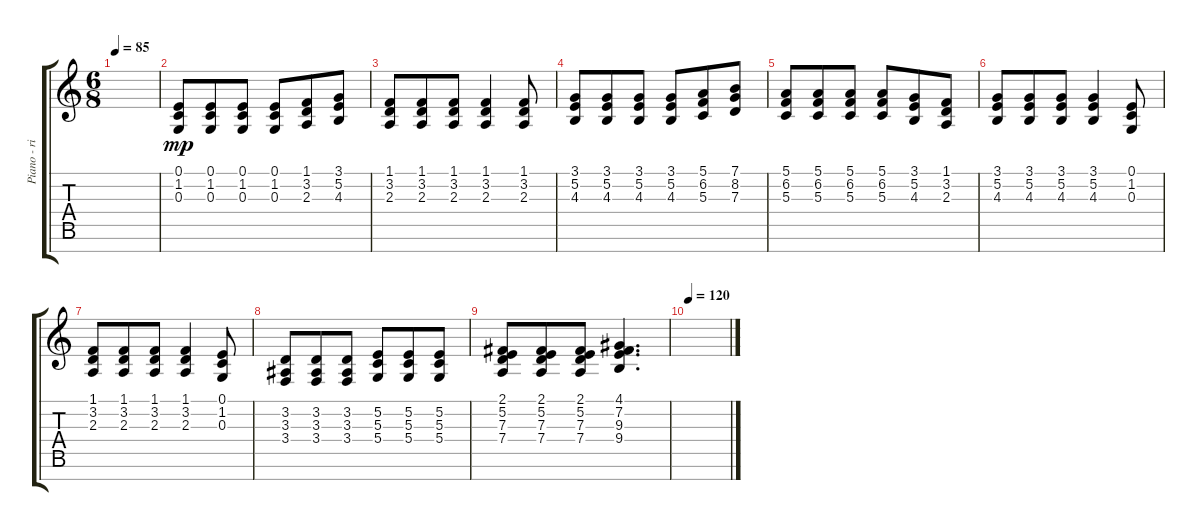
\track ("Piano - right" "Piano - ri") {instrument brightacousticpiano}
\staff {score tabs}
\tuning (E4 B3 G3 D3 A2 E2 B1) {hide}
\ts (6 8)
\tempo 85
\clef g2
\ks c
|
(0.1 1.2 0.3).8{dy mp} (0.1 1.2 0.3).8 (0.1 1.2 0.3).8 (0.1 1.2 0.3).8 (1.1 3.2 2.3).8 (3.1 5.2 4.3).8 |
(1.1 3.2 2.3).8 (1.1 3.2 2.3).8 (1.1 3.2 2.3).8 (1.1 3.2 2.3).4 (1.1 3.2 2.3).8 |
(3.1 5.2 4.3).8 (3.1 5.2 4.3).8 (3.1 5.2 4.3).8 (3.1 5.2 4.3).8 (5.1 6.2 5.3).8 (7.1 8.2 7.3).8 |
(5.1 6.2 5.3).8 (5.1 6.2 5.3).8 (5.1 6.2 5.3).8 (5.1 6.2 5.3).8 (3.1 5.2 4.3).8 (1.1 3.2 2.3).8 |
(3.1 5.2 4.3).8 (3.1 5.2 4.3).8 (3.1 5.2 4.3).8 (3.1 5.2 4.3).4 (0.1 1.2 0.3).8 |
(1.1 3.2 2.3).8 (1.1 3.2 2.3).8 (1.1 3.2 2.3).8 (1.1 3.2 2.3).4 (0.1 1.2 0.3).8 |
(3.2 3.3 3.4).8 (3.2 3.3 3.4).8 (3.2 3.3 3.4).8 (5.2 5.3 5.4).8 (5.2 5.3 5.4).8 (5.2 5.3 5.4).8 |
(2.1 5.2 7.3 7.4).8 (2.1 5.2 7.3 7.4).8 (2.1 5.2 7.3 7.4).8 (4.1 7.2 9.3 9.4).4{d} |
\tempo 120
